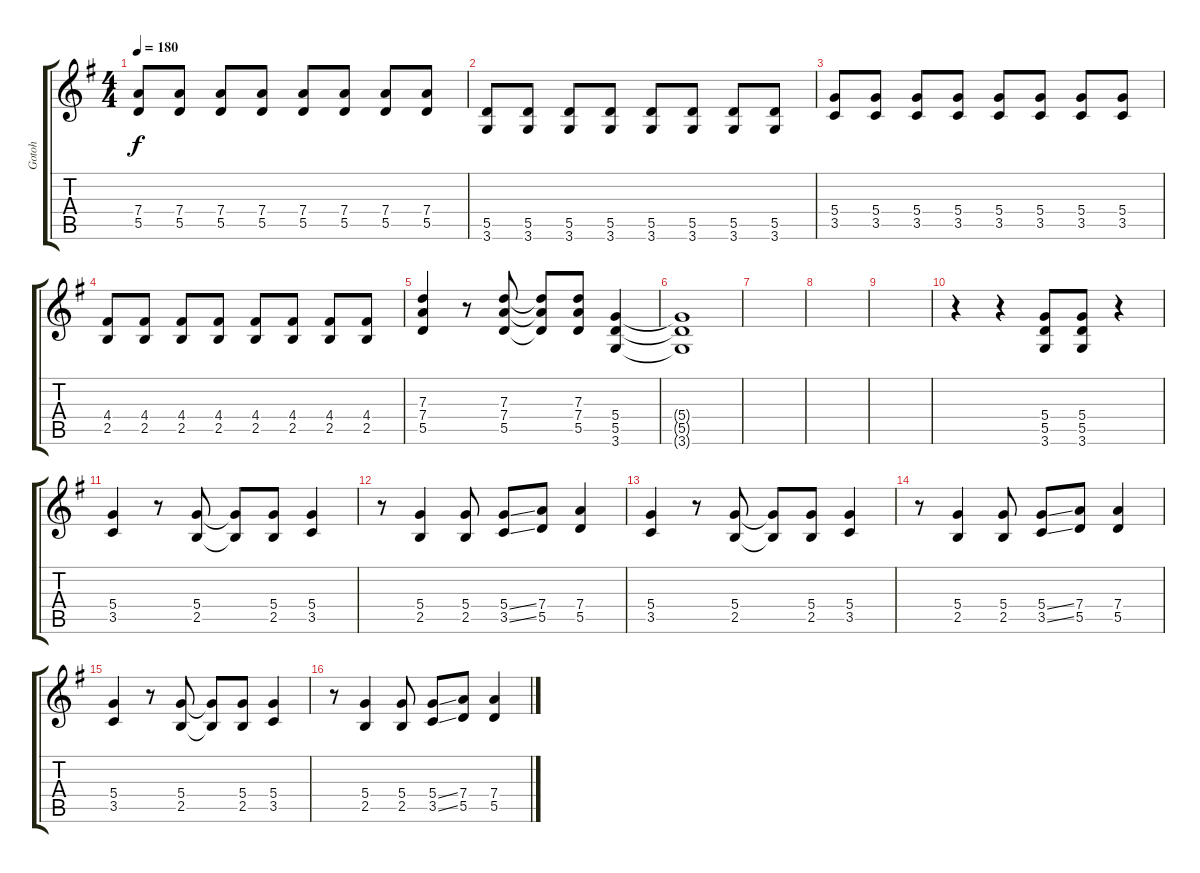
\track ("Gotoh" "Gotoh") {instrument distortionguitar}
\staff {score tabs}
\tuning (E4 B3 G3 D3 A2 E2) {hide}
\ts (4 4)
\tempo 180
\clef g2
\ks g
(7.4 5.5).8{dy f} (7.4 5.5).8 (7.4 5.5).8 (7.4 5.5).8 (7.4 5.5).8 (7.4 5.5).8 (7.4 5.5).8 (7.4 5.5).8 |
(5.5 3.6).8 (5.5 3.6).8 (5.5 3.6).8 (5.5 3.6).8 (5.5 3.6).8 (5.5 3.6).8 (5.5 3.6).8 (5.5 3.6).8 |
(5.4 3.5).8 (5.4 3.5).8 (5.4 3.5).8 (5.4 3.5).8 (5.4 3.5).8 (5.4 3.5).8 (5.4 3.5).8 (5.4 3.5).8 |
(4.4 2.5).8 (4.4 2.5).8 (4.4 2.5).8 (4.4 2.5).8 (4.4 2.5).8 (4.4 2.5).8 (4.4 2.5).8 (4.4 2.5).8 |
(7.3 7.4 5.5).4 r.8 (7.3 7.4 5.5).8 (7.3{t} 7.4{t} 5.5{t}).8 (7.3 7.4 5.5).8 (5.4 5.5 3.6).4 |
(5.4{t} 5.5{t} 3.6{t}).1 |
|
|
|
r.4 r.4 (5.4 5.5 3.6).8 (5.4 5.5 3.6).8 r.4 |
(5.4 3.5).4 r.8 (5.4 2.5).8 (5.4{t} 2.5{t}).8 (5.4 2.5).8 (5.4 3.5).4 |
r.8 (5.4 2.5).4 (5.4 2.5).8 (5.4{ss} 3.5{ss}).8 (7.4 5.5).8 (7.4 5.5).4 |
(5.4 3.5).4 r.8 (5.4 2.5).8 (5.4{t} 2.5{t}).8 (5.4 2.5).8 (5.4 3.5).4 |
r.8 (5.4 2.5).4 (5.4 2.5).8 (5.4{ss} 3.5{ss}).8 (7.4 5.5).8 (7.4 5.5).4 |
(5.4 3.5).4 r.8 (5.4 2.5).8 (5.4{t} 2.5{t}).8 (5.4 2.5).8 (5.4 3.5).4 |
r.8 (5.4 2.5).4 (5.4 2.5).8 (5.4{ss} 3.5{ss}).8 (7.4 5.5).8 (7.4 5.5).4
